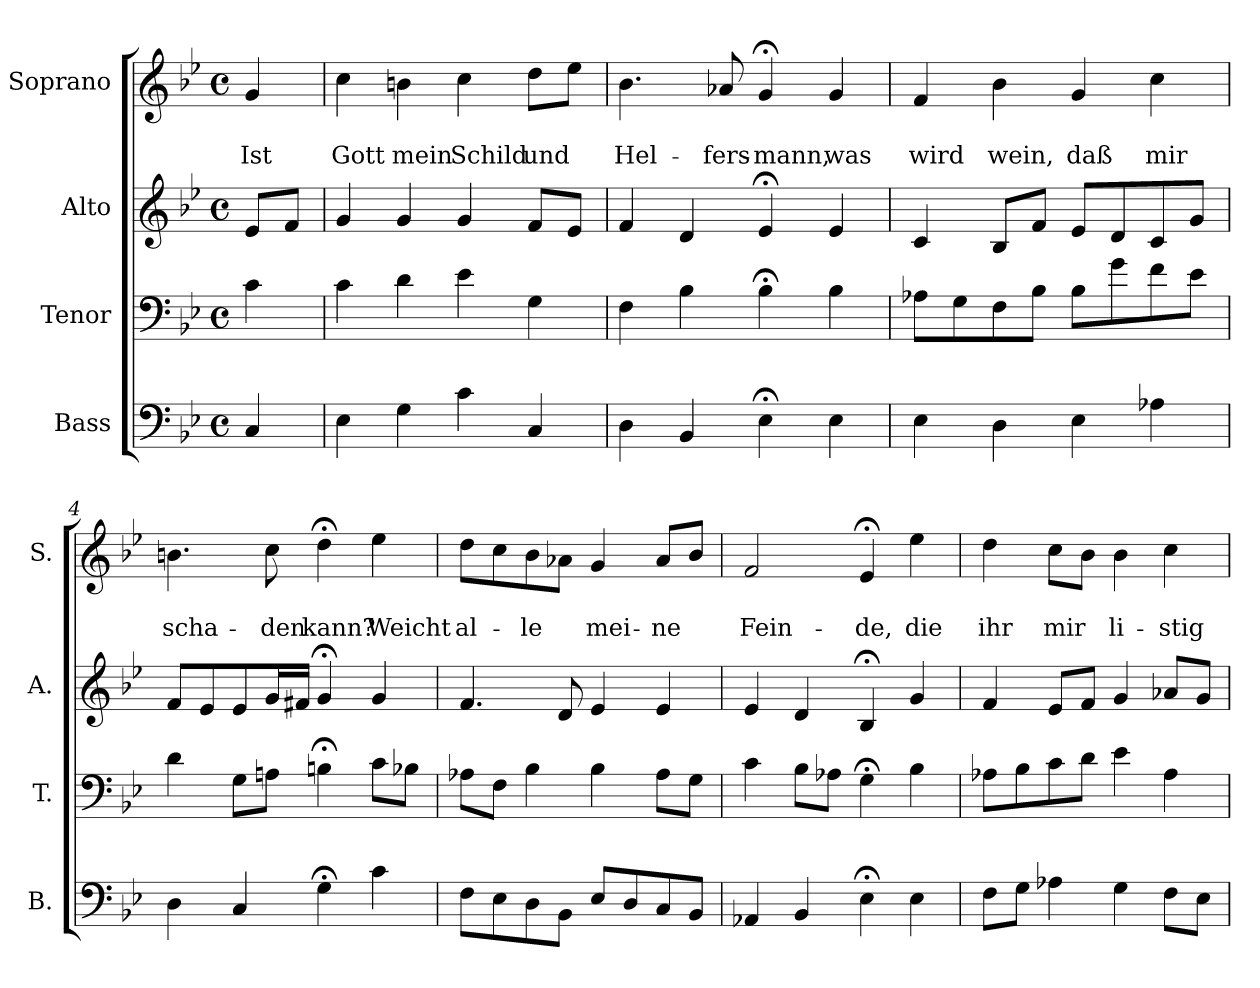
**kern	**kern	**kern	**kern	**text	**text
*part4	*part3	*part2	*part1	*part1	*part1
*staff4	*staff3	*staff2	*staff1	*staff1	*staff1
*I"Bass	*I"Tenor	*I"Alto	*I"Soprano	*	*
*I'B.	*I'T.	*I'A.	*I'S.	*	*
*clefF4	*clefF4	*clefG2	*clefG2	*	*
*k[b-e-]	*k[b-e-]	*k[b-e-]	*k[b-e-]	*	*
*g:	*g:	*g:	*g:	*	*
*M4/4	*M4/4	*M4/4	*M4/4	*	*
*met(c)	*met(c)	*met(c)	*met(c)	*	*
=	=	=	=	=	=
4C/	4c\	8e-/L	4g/	.	Ist
.	.	8f/J	.	.	.
=1	=1	=1	=1	=1	=1
4E-\	4c\	4g/	4cc\	.	Gott
4G\	4d\	4g/	4bn\	.	mein
4c\	4e-\	4g/	4cc\	.	Schild
4C/	4G\	8f/L	8dd\L	.	und
.	.	8e-/J	8ee-\J	.	.
=2	=2	=2	=2	=2	=2
4D\	4F\	4f/	4.b-\	.	Hel-
4BB-/	4B-\	4d/	.	.	.
.	.	.	8a-X/	.	-fers-
4E-;<\	4B-;<\	4e-;</	4g;</	.	-mann,
4E-\	4B-\	4e-/	4g/	.	was
=3	=3	=3	=3	=3	=3
4E-\	8A-X\L	4c/	4f/	.	wird
.	8G\	.	.	.	.
4D\	8F\	8B-/L	4b-\	.	wein,
.	8B-\J	8f/J	.	.	.
4E-\	8B-\L	8e-/L	4g/	.	daß
.	8g\	8d/	.	.	.
4A-X\	8f\	8c/	4cc\	.	mir
.	8e-\J	8g/J	.	.	.
=4	=4	=4	=4	=4	=4
4D\	4d\	8f/L	4.bn\	.	scha-
.	.	8e-/	.	.	.
4C/	8G\L	8e-/	.	.	.
.	8An\J	16g/L	8cc\	.	-den
.	.	16f#X/JJ	.	.	.
4G;<\	4Bn;<\	4g;</	4dd;<\	.	kann?
4c\	8c\L	4g/	4ee-\	.	Weicht
.	8B-X\J	.	.	.	.
!!LO:LB:g=z
=5	=5	=5	=5	=5	=5
8F\L	8A-X\L	4.f/	8dd\L	.	al-
8E-\	8F\J	.	8cc\	.	.
8D\	4B-\	.	8b-\	.	-le
8BB-\J	.	8d/	8a-X\J	.	.
8E-/L	4B-\	4e-/	4g/	.	mei-
8D/	.	.	.	.	.
8C/	8A-\L	4e-/	8a-/L	.	-ne
8BB-/J	8G\J	.	8b-/J	.	.
=6	=6	=6	=6	=6	=6
4AA-X/	4c\	4e-/	2f/	.	Fein-
4BB-/	8B-\L	4d/	.	.	.
.	8A-X\J	.	.	.	.
4E-;<\	4G;<\	4B-;</	4e-;</	.	-de,
4E-\	4B-\	4g/	4ee-\	.	die
=7	=7	=7	=7	=7	=7
8F\L	8A-X\L	4f/	4dd\	.	ihr
8G\J	8B-\	.	.	.	.
4A-X\	8c\	8e-/L	8cc\L	.	mir
.	8d\J	8f/J	8b-\J	.	.
4G\	4e-\	4g/	4b-\	.	li-
8F\L	4A-\	8a-X/L	4cc\	.	-stig-
8E-\J	.	8g/J	.	.	.
=	=	=	=	=	=
*-	*-	*-	*-	*-	*-
